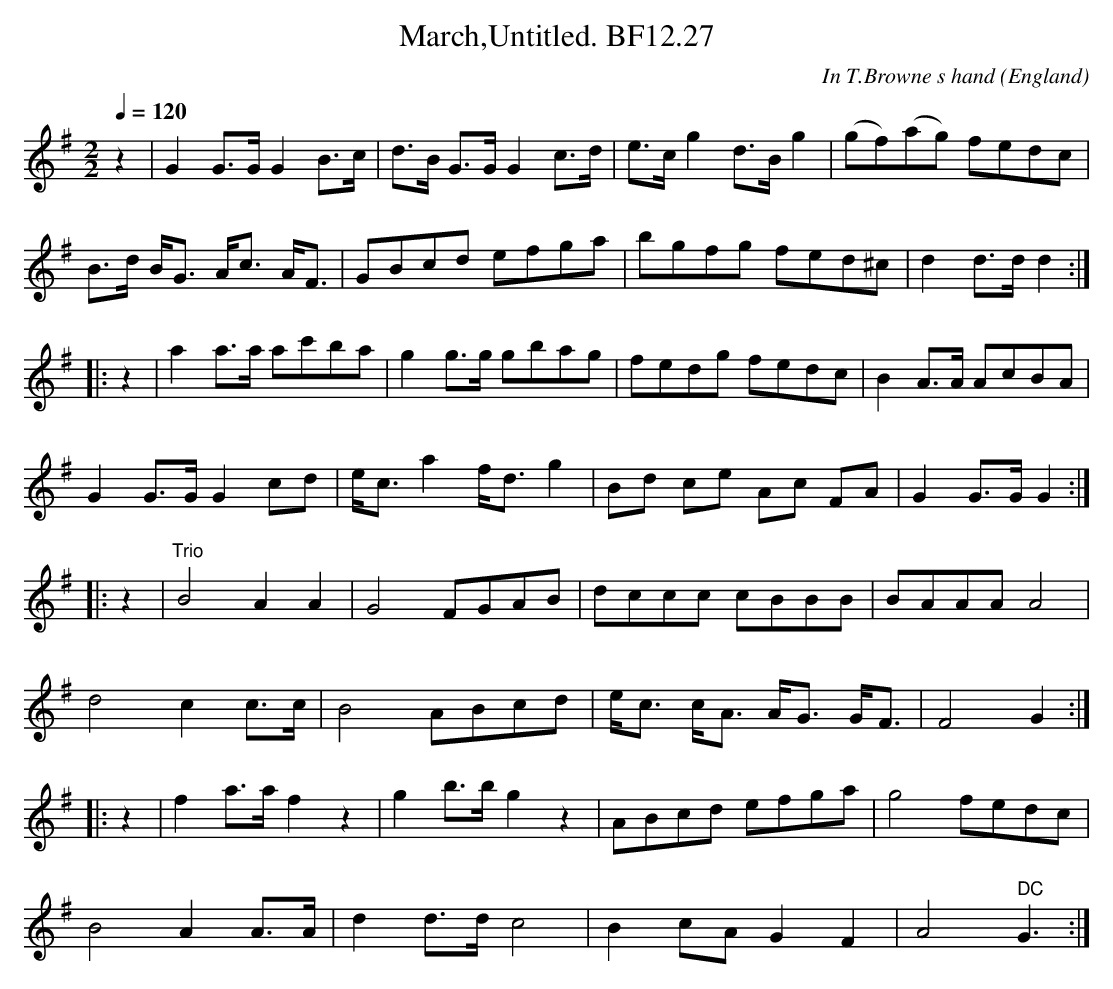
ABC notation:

X:1
T:March,Untitled. BF12.27
C:In T.Brownes hand
L:1/8
M:2/2
O:England
Q:1/4=120
K:G major
z2|G2 G>G G2 B>c|d>B G>G G2 c>d|e>cg2d>Bg2|(gf)(ag) fedc|!
B>d B<G A<c A<F|GBcd efga|bgfg fed^c|d2 d>dd2:|!
|:z2|a2 a>a ac'ba|g2 g>g gbag|fedg fedc|B2A>A AcBA|!
G2G>GG2 cd|e<c a2 f<d g2|Bd ce Ac FA|G2 G>G G2:|!
|:z2|"^Trio"B4 A2A2|G4FGAB|dccc cBBB|BAAAA4|!
d4 c2 c>c|B4 ABcd|e<c c<A A<G G<F|F4G2:|!
|:z2|f2 a>a f2 z2|g2 b>b g2 z2|ABcd efga|g4fedc|!
B4A2A>A|d2d>dc4|B2cAG2F2|A4"^ DC"G3:|
